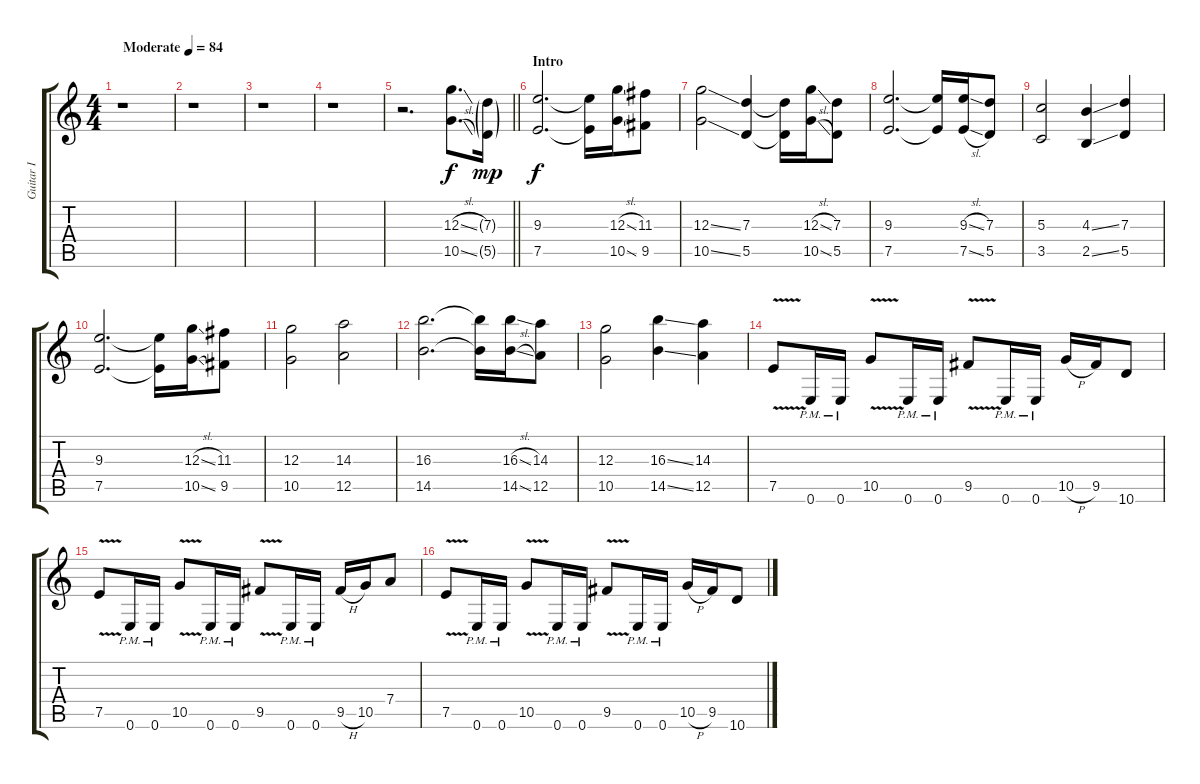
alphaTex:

\track ("Guitar I" "Guitar I") {instrument overdrivenguitar}
\staff {score tabs}
\tuning (E4 B3 G3 D3 A2 E2) {hide}
\ts (4 4)
\tempo (84 "Moderate")
\clef g2
\ks c
r.1{dy f instrument overdrivenguitar} |
r.1 |
r.1 |
r.1 |
\barLineRight lightlight
r.2{d} (12.3{sl} 10.5{sl}).8{d} (7.3{g} 5.5{g}).16{dy mp} |
\section ("" "Intro")
(9.3 7.5).2{d dy f} (9.3{t} 7.5{t}).16 (12.3{sl} 10.5{sl}).16 (11.3 9.5).8 |
(12.3{ss} 10.5{ss}).2 (7.3 5.5).4 (7.3{t} 5.5{t}).16 (12.3{sl} 10.5{sl}).16 (7.3 5.5).8 |
(9.3 7.5).2{d} (9.3{t} 7.5{t}).16 (9.3{sl} 7.5{sl}).16 (7.3 5.5).8 |
(5.3 3.5).2 (4.3{ss} 2.5{ss}).4 (7.3 5.5).4 |
(9.3 7.5).2{d} (9.3{t} 7.5{t}).16 (12.3{sl} 10.5{sl}).16 (11.3 9.5).8 |
(12.3 10.5).2 (14.3 12.5).2 |
(16.3 14.5).2{d} (16.3{t} 14.5{t}).16 (16.3{sl} 14.5{sl}).16 (14.3 12.5).8 |
(12.3 10.5).2 (16.3{ss} 14.5{ss}).4 (14.3 12.5).4 |
7.5{v}.8 0.6{pm}.16 0.6{pm}.16 10.5{v}.8 0.6{pm}.16 0.6{pm}.16 9.5{v}.8 0.6{pm}.16 0.6{pm}.16 10.5{h}.16 9.5.16 10.6.8 |
7.5{v}.8 0.6{pm}.16 0.6{pm}.16 10.5{v}.8 0.6{pm}.16 0.6{pm}.16 9.5{v}.8 0.6{pm}.16 0.6{pm}.16 9.5{h}.16 10.5.16 7.4.8 |
7.5{v}.8 0.6{pm}.16 0.6{pm}.16 10.5{v}.8 0.6{pm}.16 0.6{pm}.16 9.5{v}.8 0.6{pm}.16 0.6{pm}.16 10.5{h}.16 9.5.16 10.6.8
